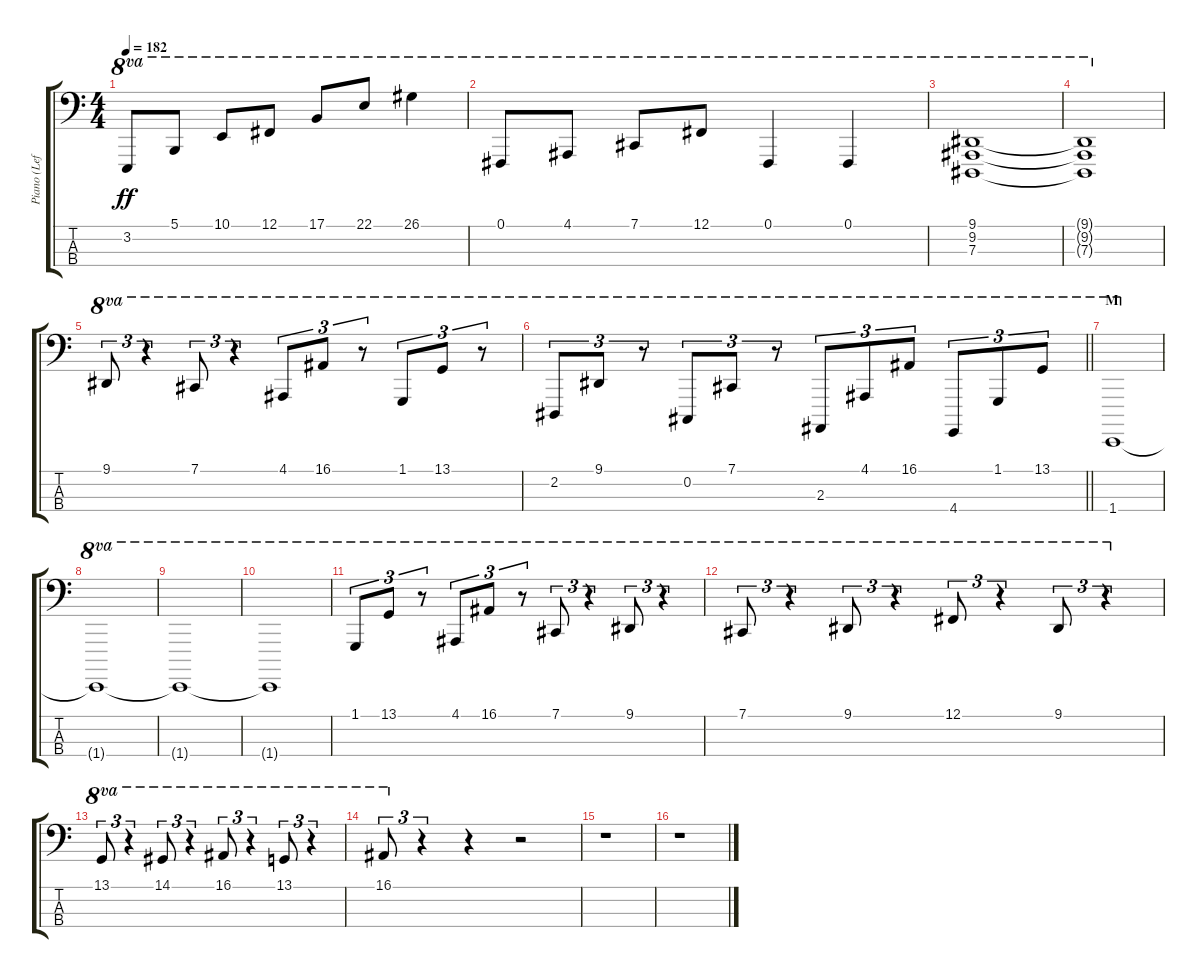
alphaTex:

\track ("Piano (Left Hand)" "Piano (Lef") {instrument acousticgrandpiano}
\staff {score tabs}
\tuning (Gb2 Db2 Ab1 Eb1) {hide}
\ts (4 4)
\tempo 182
\clef f4
\ks c
3.2.8{ot 8va dy ff} 5.1.8{ot 8va} 10.1.8{ot 8va} 12.1.8{ot 8va} 17.1.8{ot 8va} 22.1.8{ot 8va} 26.1.4{ot 8va} |
0.1.8{ot 8va} 4.1.8{ot 8va} 7.1.8{ot 8va} 12.1.8{ot 8va} 0.1.4{ot 8va} 0.1.4{ot 8va} |
(9.1 9.2 7.3).1{ot 8va} |
(9.1{t} 9.2{t} 7.3{t}).1{ot 8va} |
9.1.8{tu (3 2) ot 8va} r.4{tu (3 2) ot 8va} 7.1.8{tu (3 2) ot 8va} r.4{tu (3 2) ot 8va} 4.1.8{tu (3 2) ot 8va} 16.1.8{tu (3 2) ot 8va} r.8{tu (3 2) ot 8va} 1.1.8{tu (3 2) ot 8va} 13.1.8{tu (3 2) ot 8va} r.8{tu (3 2) ot 8va} |
\barLineRight lightlight
2.2.8{tu (3 2) ot 8va} 9.1.8{tu (3 2) ot 8va} r.8{tu (3 2) ot 8va} 0.2.8{tu (3 2) ot 8va} 7.1.8{tu (3 2) ot 8va} r.8{tu (3 2) ot 8va} 2.3.8{tu (3 2) ot 8va} 4.1.8{tu (3 2) ot 8va} 16.1.8{tu (3 2) ot 8va} 4.4.8{tu (3 2) ot 8va} 1.1.8{tu (3 2) ot 8va} 13.1.8{tu (3 2) ot 8va} |
\section ("" "M")
1.4.1{ot 8va} |
1.4{t}.1{ot 8va} |
1.4{t}.1{ot 8va} |
1.4{t}.1{ot 8va} |
1.1.8{tu (3 2) ot 8va} 13.1.8{tu (3 2) ot 8va} r.8{tu (3 2) ot 8va} 4.1.8{tu (3 2) ot 8va} 16.1.8{tu (3 2) ot 8va} r.8{tu (3 2) ot 8va} 7.1.8{tu (3 2) ot 8va} r.4{tu (3 2) ot 8va} 9.1.8{tu (3 2) ot 8va} r.4{tu (3 2) ot 8va} |
7.1.8{tu (3 2) ot 8va} r.4{tu (3 2) ot 8va} 9.1.8{tu (3 2) ot 8va} r.4{tu (3 2) ot 8va} 12.1.8{tu (3 2) ot 8va} r.4{tu (3 2) ot 8va} 9.1.8{tu (3 2) ot 8va} r.4{tu (3 2) ot 8va} |
13.1.8{tu (3 2) ot 8va} r.4{tu (3 2) ot 8va} 14.1.8{tu (3 2) ot 8va} r.4{tu (3 2) ot 8va} 16.1.8{tu (3 2) ot 8va} r.4{tu (3 2) ot 8va} 13.1.8{tu (3 2) ot 8va} r.4{tu (3 2) ot 8va} |
16.1.8{tu (3 2) ot 8va} r.4{tu (3 2)} r.4 r.2 |
r.1 |
r.1
